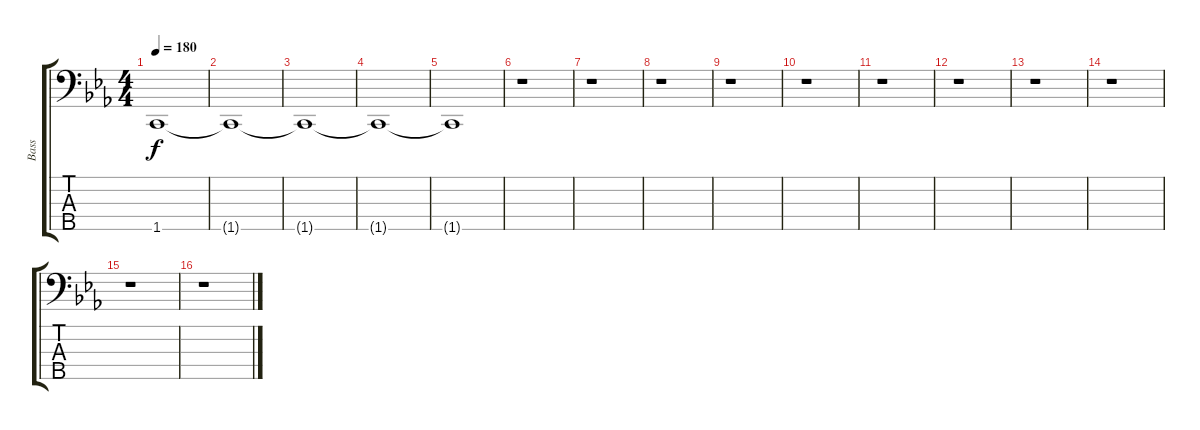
\track ("Bass" "Bass") {instrument electricbassfinger}
\staff {score tabs}
\tuning (G2 D2 A1 E1 B0) {hide}
\ts (4 4)
\tempo 180
\clef f4
\ks cminor
1.5{t}.1{dy f} |
1.5{t}.1{volume 0} |
1.5{t}.1 |
1.5{t}.1 |
1.5{t}.1 |
r.1 |
r.1 |
r.1 |
r.1 |
r.1 |
r.1 |
r.1 |
r.1 |
r.1 |
r.1 |
r.1
